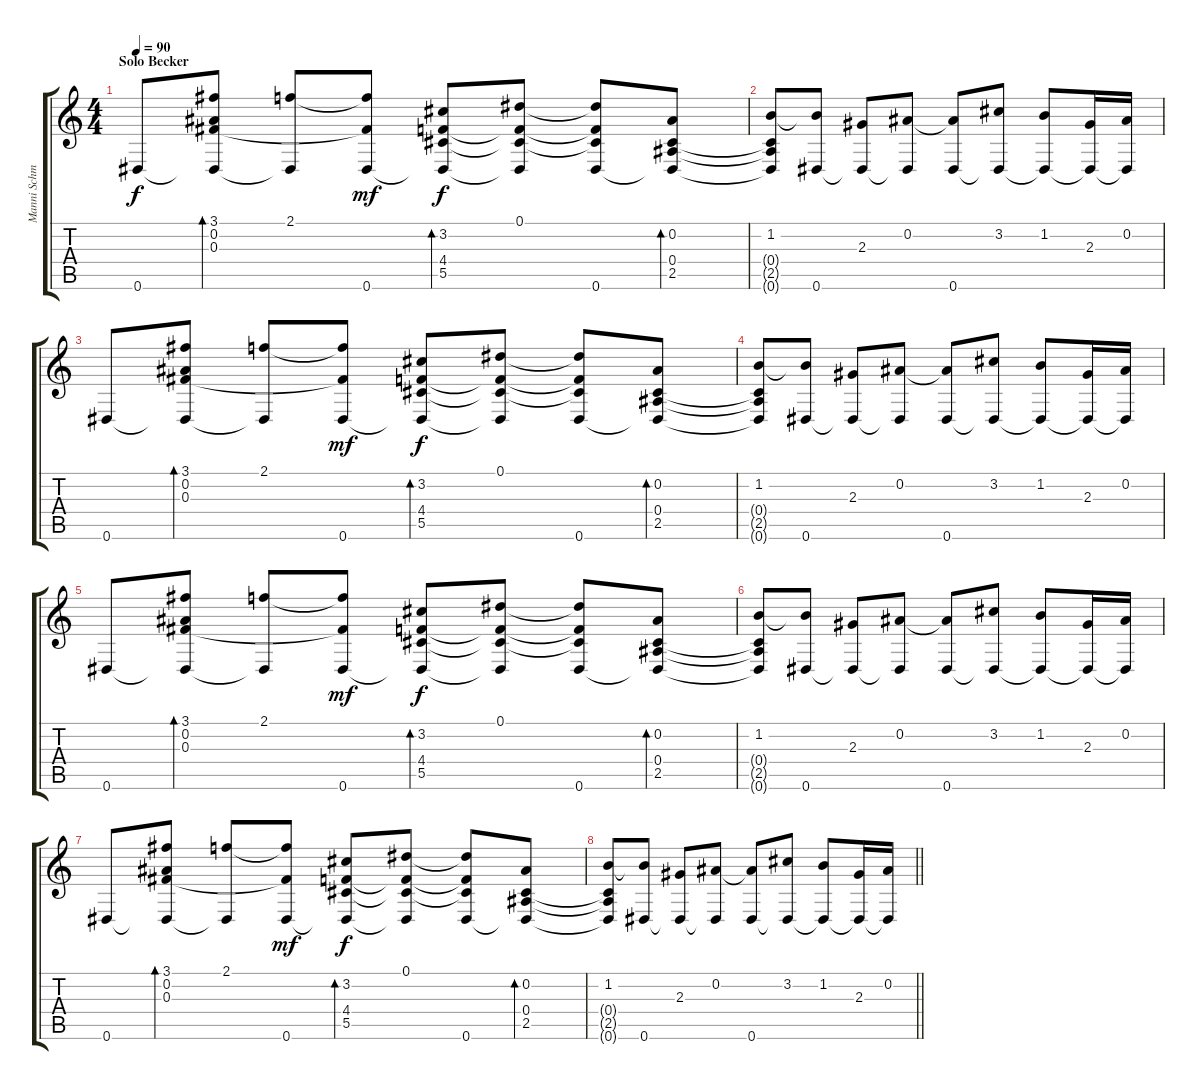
\track ("Manni Schmidt" "Manni Schm") {instrument distortionguitar}
\staff {score tabs}
\tuning (Eb4 Bb3 Gb3 Db3 Ab2 Eb2) {hide}
\ts (4 4)
\section ("" "Solo Becker")
\tempo 90
\clef g2
\ks c
0.6.8{dy f} (3.1 0.2 0.3 0.6{t}).8{bd 240} (2.1 0.6{t}).8 (2.1{t} 0.3{t} 0.6).8{dy mf} (3.2 4.4 5.5 0.6{t}).8{bd 240 dy f} (0.1 4.4{t} 5.5{t} 0.6{t}).8 (0.1{t} 4.4{t} 5.5{t} 0.6).8 (0.2 0.4 2.5 0.6{t}).8{bd 240} |
(1.2 0.4{t} 2.5{t} 0.6{t}).8 (1.2{t} 0.6).8 (2.3 0.6{t}).8 (0.2 0.6{t}).8 (0.2{t} 0.6).8 (3.2 0.6{t}).8 (1.2 0.6{t}).8 (2.3 0.6{t}).16 (0.2 0.6{t}).16 |
0.6.8 (3.1 0.2 0.3 0.6{t}).8{bd 240} (2.1 0.6{t}).8 (2.1{t} 0.3{t} 0.6).8{dy mf} (3.2 4.4 5.5 0.6{t}).8{bd 240 dy f} (0.1 4.4{t} 5.5{t} 0.6{t}).8 (0.1{t} 4.4{t} 5.5{t} 0.6).8 (0.2 0.4 2.5 0.6{t}).8{bd 240} |
(1.2 0.4{t} 2.5{t} 0.6{t}).8 (1.2{t} 0.6).8 (2.3 0.6{t}).8 (0.2 0.6{t}).8 (0.2{t} 0.6).8 (3.2 0.6{t}).8 (1.2 0.6{t}).8 (2.3 0.6{t}).16 (0.2 0.6{t}).16 |
0.6.8 (3.1 0.2 0.3 0.6{t}).8{bd 240} (2.1 0.6{t}).8 (2.1{t} 0.3{t} 0.6).8{dy mf} (3.2 4.4 5.5 0.6{t}).8{bd 240 dy f} (0.1 4.4{t} 5.5{t} 0.6{t}).8 (0.1{t} 4.4{t} 5.5{t} 0.6).8 (0.2 0.4 2.5 0.6{t}).8{bd 240} |
(1.2 0.4{t} 2.5{t} 0.6{t}).8 (1.2{t} 0.6).8 (2.3 0.6{t}).8 (0.2 0.6{t}).8 (0.2{t} 0.6).8 (3.2 0.6{t}).8 (1.2 0.6{t}).8 (2.3 0.6{t}).16 (0.2 0.6{t}).16 |
0.6.8 (3.1 0.2 0.3 0.6{t}).8{bd 240} (2.1 0.6{t}).8 (2.1{t} 0.3{t} 0.6).8{dy mf} (3.2 4.4 5.5 0.6{t}).8{bd 240 dy f} (0.1 4.4{t} 5.5{t} 0.6{t}).8 (0.1{t} 4.4{t} 5.5{t} 0.6).8 (0.2 0.4 2.5 0.6{t}).8{bd 240} |
\barLineRight lightlight
(1.2 0.4{t} 2.5{t} 0.6{t}).8 (1.2{t} 0.6).8 (2.3 0.6{t}).8 (0.2 0.6{t}).8 (0.2{t} 0.6).8 (3.2 0.6{t}).8 (1.2 0.6{t}).8 (2.3 0.6{t}).16 (0.2 0.6{t}).16
